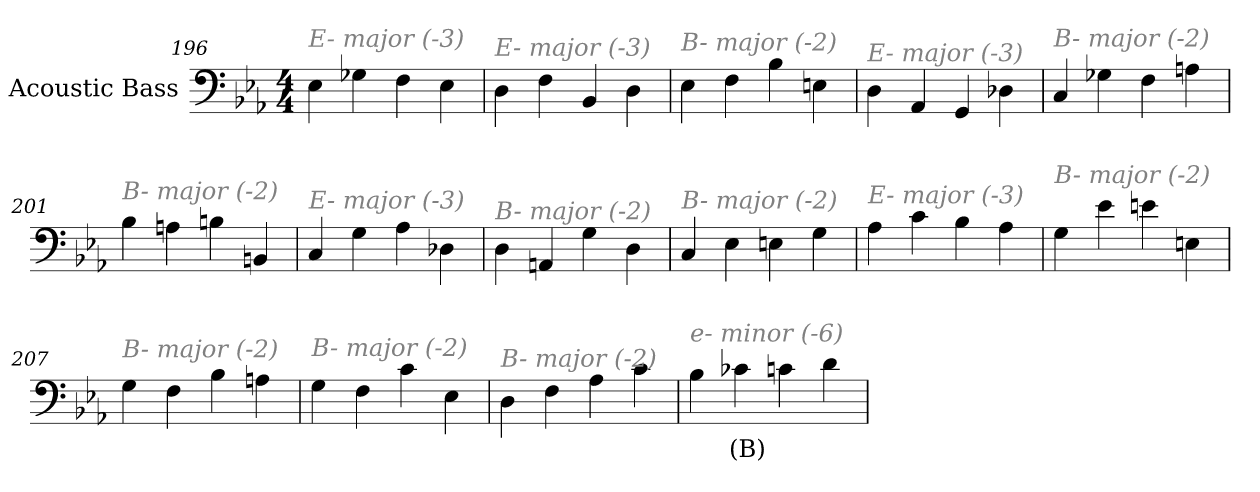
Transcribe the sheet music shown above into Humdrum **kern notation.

**kern	**text
*part1	*part1
*staff1	*staff1
*I"Acoustic Bass	*
*clefF4	*
*ITrd7c12	*
*k[b-e-a-]	*
*E-:	*
*M4/4	*
=196	=196
!LO:TX:i:color=#808080:t=E- major (-3)	!
4EE-	.
4GG-X	.
4FF	.
4EE-	.
=197	=197
!LO:TX:i:color=#808080:t=E- major (-3)	!
4DD	.
4FF	.
4BBB-	.
4DD	.
=198	=198
!LO:TX:i:color=#808080:t=B- major (-2)	!
4EE-	.
4FF	.
4BB-	.
4EEn	.
=199	=199
!LO:TX:i:color=#808080:t=E- major (-3)	!
4DD	.
4AAA-	.
4GGG	.
4DD-X	.
=200	=200
!LO:TX:i:color=#808080:t=B- major (-2)	!
4CC	.
4GG-X	.
4FF	.
4AAn	.
=201	=201
!LO:TX:i:color=#808080:t=B- major (-2)	!
4BB-	.
4AAn	.
4BBn	.
4BBBn	.
=202	=202
!LO:TX:i:color=#808080:t=E- major (-3)	!
4CC	.
4GG	.
4AA-	.
4DD-X	.
=203	=203
!LO:TX:i:color=#808080:t=B- major (-2)	!
4DD	.
4AAAn	.
4GG	.
4DD	.
=204	=204
!LO:TX:i:color=#808080:t=B- major (-2)	!
4CC	.
4EE-	.
4EEn	.
4GG	.
=205	=205
!LO:TX:i:color=#808080:t=E- major (-3)	!
4AA-	.
4C	.
4BB-	.
4AA-	.
=206	=206
!LO:TX:i:color=#808080:t=B- major (-2)	!
4GG	.
4E-	.
4En	.
4EEn	.
=207	=207
!LO:TX:i:color=#808080:t=B- major (-2)	!
4GG	.
4FF	.
4BB-	.
4AAn	.
=208	=208
!LO:TX:i:color=#808080:t=B- major (-2)	!
4GG	.
4FF	.
4C	.
4EE-	.
=209	=209
!LO:TX:i:color=#808080:t=B- major (-2)	!
4DD	.
4FF	.
4AA-	.
4C	.
=210	=210
!LO:TX:i:color=#808080:t=e- minor (-6)	!
4BB-	.
4C-Xi	(B)
4C	.
4D	.
=	=
*-	*-
